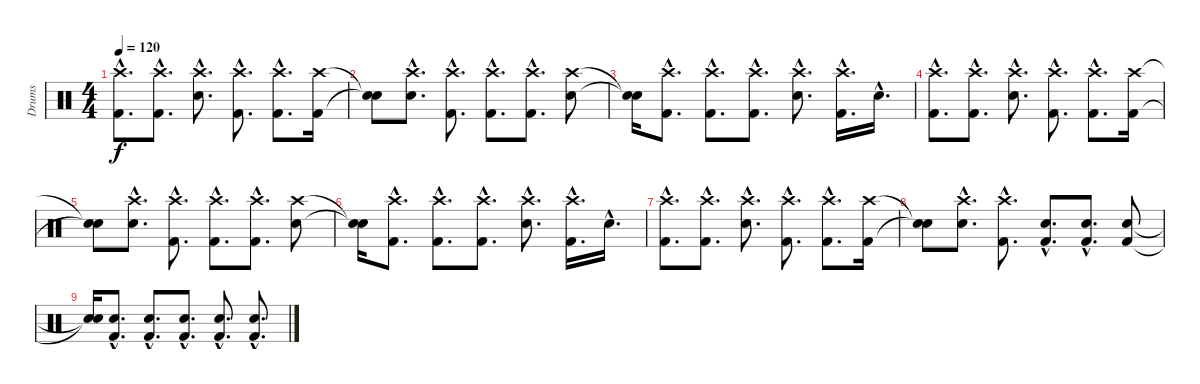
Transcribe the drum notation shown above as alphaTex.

\track ("Drums" "Drums") {instrument percussion}
\staff {score}
\articulation defaults
\ts (4 4)
\tempo 120
\clef neutral
\ks c
("Crash high (hit)"{hac} "Kick (hit) 2"{hac}).8{d dy f} ("Crash high (hit)"{hac} "Kick (hit) 2"{hac}).8{d} ("Crash high (hit)"{hac} "Electric Snare (hit)"{hac}).8{d} ("Crash high (hit)"{hac} "Kick (hit) 2"{hac}).8{d} ("Crash high (hit)"{hac} "Kick (hit) 2"{hac}).8{d} ("Crash high (hit)" "Kick (hit) 2").16 |
("Snare (hit)"{t} "Snare (hit)"{t}).8 ("Crash high (hit)"{hac} "Electric Snare (hit)"{hac}).8{d} ("Crash high (hit)"{hac} "Kick (hit) 2"{hac}).8{d} ("Crash high (hit)"{hac} "Kick (hit) 2"{hac}).8{d} ("Crash high (hit)"{hac} "Kick (hit) 2"{hac}).8{d} ("Crash high (hit)" "Electric Snare (hit)").8 |
("Snare (hit)"{t} "Snare (hit)"{t}).16 ("Crash high (hit)"{hac} "Kick (hit) 2"{hac}).8{d} ("Crash high (hit)"{hac} "Kick (hit) 2"{hac}).8{d} ("Crash high (hit)"{hac} "Kick (hit) 2"{hac}).8{d} ("Crash high (hit)"{hac} "Electric Snare (hit)"{hac}).8{d} ("Crash high (hit)"{hac} "Kick (hit) 2"{hac}).16{d} "Electric Snare (hit)"{hac}.16{d} |
("Crash high (hit)"{hac} "Kick (hit) 2"{hac}).8{d} ("Crash high (hit)"{hac} "Kick (hit) 2"{hac}).8{d} ("Crash high (hit)"{hac} "Electric Snare (hit)"{hac}).8{d} ("Crash high (hit)"{hac} "Kick (hit) 2"{hac}).8{d} ("Crash high (hit)"{hac} "Kick (hit) 2"{hac}).8{d} ("Crash high (hit)" "Kick (hit) 2").16 |
("Snare (hit)"{t} "Snare (hit)"{t}).8 ("Crash high (hit)"{hac} "Electric Snare (hit)"{hac}).8{d} ("Crash high (hit)"{hac} "Kick (hit) 2"{hac}).8{d} ("Crash high (hit)"{hac} "Kick (hit) 2"{hac}).8{d} ("Crash high (hit)"{hac} "Kick (hit) 2"{hac}).8{d} ("Crash high (hit)" "Electric Snare (hit)").8 |
("Snare (hit)"{t} "Snare (hit)"{t}).16 ("Crash high (hit)"{hac} "Kick (hit) 2"{hac}).8{d} ("Crash high (hit)"{hac} "Kick (hit) 2"{hac}).8{d} ("Crash high (hit)"{hac} "Kick (hit) 2"{hac}).8{d} ("Crash high (hit)"{hac} "Electric Snare (hit)"{hac}).8{d} ("Crash high (hit)"{hac} "Kick (hit) 2"{hac}).16{d} "Electric Snare (hit)"{hac}.16{d} |
("Crash high (hit)"{hac} "Kick (hit) 2"{hac}).8{d} ("Crash high (hit)"{hac} "Kick (hit) 2"{hac}).8{d} ("Crash high (hit)"{hac} "Electric Snare (hit)"{hac}).8{d} ("Crash high (hit)"{hac} "Kick (hit) 2"{hac}).8{d} ("Crash high (hit)"{hac} "Kick (hit) 2"{hac}).8{d} ("Crash high (hit)" "Kick (hit) 2").16 |
("Snare (hit)"{t} "Snare (hit)"{t}).8 ("Crash high (hit)"{hac} "Electric Snare (hit)"{hac}).8{d} ("Crash high (hit)"{hac} "Kick (hit) 2"{hac}).8{d} ("Kick (hit) 2"{hac} "Electric Snare (hit)"{hac}).8{d} ("Kick (hit) 2"{hac} "Electric Snare (hit)"{hac}).8{d} ("Kick (hit) 2" "Electric Snare (hit)").8 |
("Snare (hit)"{t} "Snare (hit)"{t}).16 ("Kick (hit) 2"{hac} "Electric Snare (hit)"{hac}).8{d} ("Kick (hit) 2"{hac} "Electric Snare (hit)"{hac}).8{d} ("Kick (hit) 2"{hac} "Electric Snare (hit)"{hac}).8{d} ("Kick (hit) 2"{hac} "Electric Snare (hit)"{hac}).8{d} ("Kick (hit) 2"{hac} "Electric Snare (hit)"{hac}).8{d}
